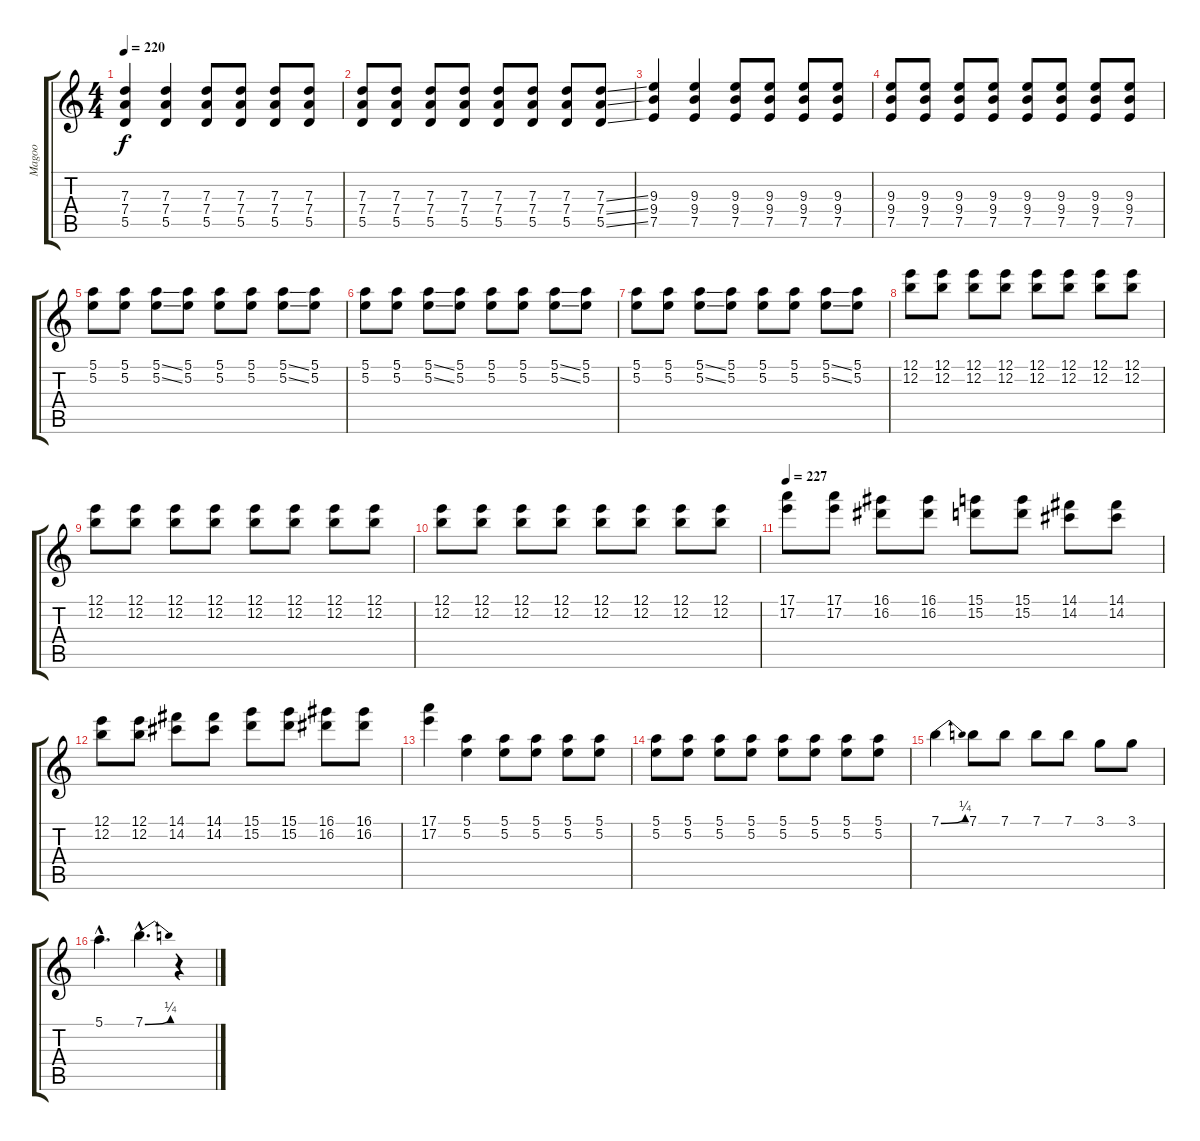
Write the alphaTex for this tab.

\track ("Magoo" "Magoo") {instrument overdrivenguitar}
\staff {score tabs}
\tuning (E4 B3 G3 D3 A2 E2) {hide}
\ts (4 4)
\tempo 220
\clef g2
\ks c
(7.3 7.4 5.5).4{dy f} (7.3 7.4 5.5).4 (7.3 7.4 5.5).8 (7.3 7.4 5.5).8 (7.3 7.4 5.5).8 (7.3 7.4 5.5).8 |
(7.3 7.4 5.5).8 (7.3 7.4 5.5).8 (7.3 7.4 5.5).8 (7.3 7.4 5.5).8 (7.3 7.4 5.5).8 (7.3 7.4 5.5).8 (7.3 7.4 5.5).8 (7.3{ss} 7.4{ss} 5.5{ss}).8 |
(9.3 9.4 7.5).4 (9.3 9.4 7.5).4 (9.3 9.4 7.5).8 (9.3 9.4 7.5).8 (9.3 9.4 7.5).8 (9.3 9.4 7.5).8 |
(9.3 9.4 7.5).8 (9.3 9.4 7.5).8 (9.3 9.4 7.5).8 (9.3 9.4 7.5).8 (9.3 9.4 7.5).8 (9.3 9.4 7.5).8 (9.3 9.4 7.5).8 (9.3 9.4 7.5).8 |
(5.1 5.2).8 (5.1 5.2).8 (5.1{ss} 5.2{ss}).8 (5.1 5.2).8 (5.1 5.2).8 (5.1 5.2).8 (5.1{ss} 5.2{ss}).8 (5.1 5.2).8 |
(5.1 5.2).8 (5.1 5.2).8 (5.1{ss} 5.2{ss}).8 (5.1 5.2).8 (5.1 5.2).8 (5.1 5.2).8 (5.1{ss} 5.2{ss}).8 (5.1 5.2).8 |
(5.1 5.2).8 (5.1 5.2).8 (5.1{ss} 5.2{ss}).8 (5.1 5.2).8 (5.1 5.2).8 (5.1 5.2).8 (5.1{ss} 5.2{ss}).8 (5.1 5.2).8 |
(12.1 12.2).8 (12.1 12.2).8 (12.1 12.2).8 (12.1 12.2).8 (12.1 12.2).8 (12.1 12.2).8 (12.1 12.2).8 (12.1 12.2).8 |
(12.1 12.2).8 (12.1 12.2).8 (12.1 12.2).8 (12.1 12.2).8 (12.1 12.2).8 (12.1 12.2).8 (12.1 12.2).8 (12.1 12.2).8 |
(12.1 12.2).8 (12.1 12.2).8 (12.1 12.2).8 (12.1 12.2).8 (12.1 12.2).8 (12.1 12.2).8 (12.1 12.2).8 (12.1 12.2).8 |
\tempo 227
(17.1 17.2).8 (17.1 17.2).8 (16.1 16.2).8 (16.1 16.2).8 (15.1 15.2).8 (15.1 15.2).8 (14.1 14.2).8 (14.1 14.2).8 |
(12.1 12.2).8 (12.1 12.2).8 (14.1 14.2).8 (14.1 14.2).8 (15.1 15.2).8 (15.1 15.2).8 (16.1 16.2).8 (16.1 16.2).8 |
(17.1 17.2).4 (5.1 5.2).4 (5.1 5.2).8 (5.1 5.2).8 (5.1 5.2).8 (5.1 5.2).8 |
(5.1 5.2).8 (5.1 5.2).8 (5.1 5.2).8 (5.1 5.2).8 (5.1 5.2).8 (5.1 5.2).8 (5.1 5.2).8 (5.1 5.2).8 |
7.1{be (bend 0 0 60 1)}.4 7.1.8 7.1.8 7.1.8 7.1.8 3.1.8 3.1.8 |
5.1{hac}.4{d} 7.1{be (bend 0 0 60 1) hac}.4{d} r.4
